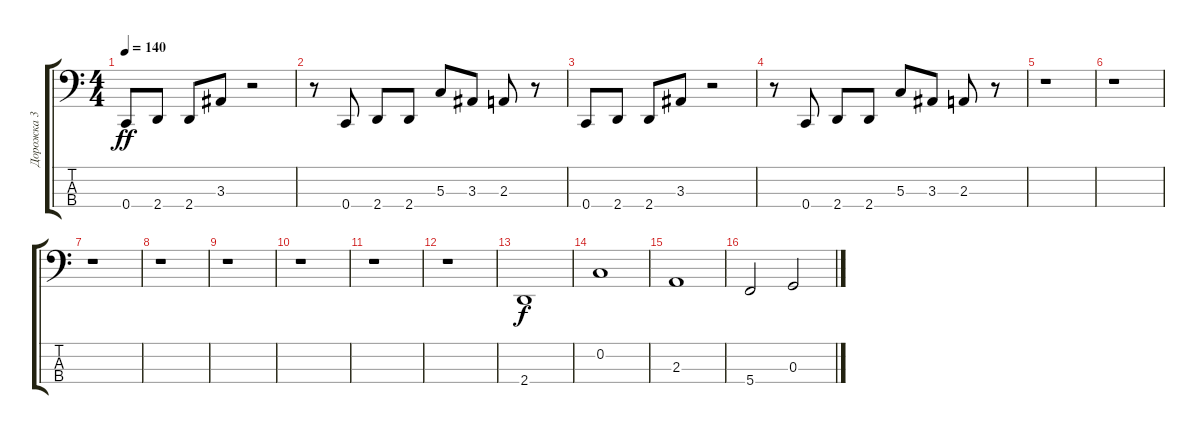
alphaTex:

\track ("Дорожка 3" "Дорожка 3") {instrument electricbassfinger}
\staff {score tabs}
\tuning (F2 C2 G1 C1) {hide}
\ts (4 4)
\tempo 140
\clef f4
\ks c
0.4.8{dy ff} 2.4.8 2.4.8 3.3.8 r.2 |
r.8 0.4.8 2.4.8 2.4.8 5.3.8 3.3.8 2.3.8 r.8 |
0.4.8 2.4.8 2.4.8 3.3.8 r.2 |
r.8 0.4.8 2.4.8 2.4.8 5.3.8 3.3.8 2.3.8 r.8 |
r.1 |
r.1 |
r.1 |
r.1 |
r.1 |
r.1 |
r.1 |
r.1 |
2.4.1{dy f} |
0.2.1 |
2.3.1 |
5.4.2 0.3.2
